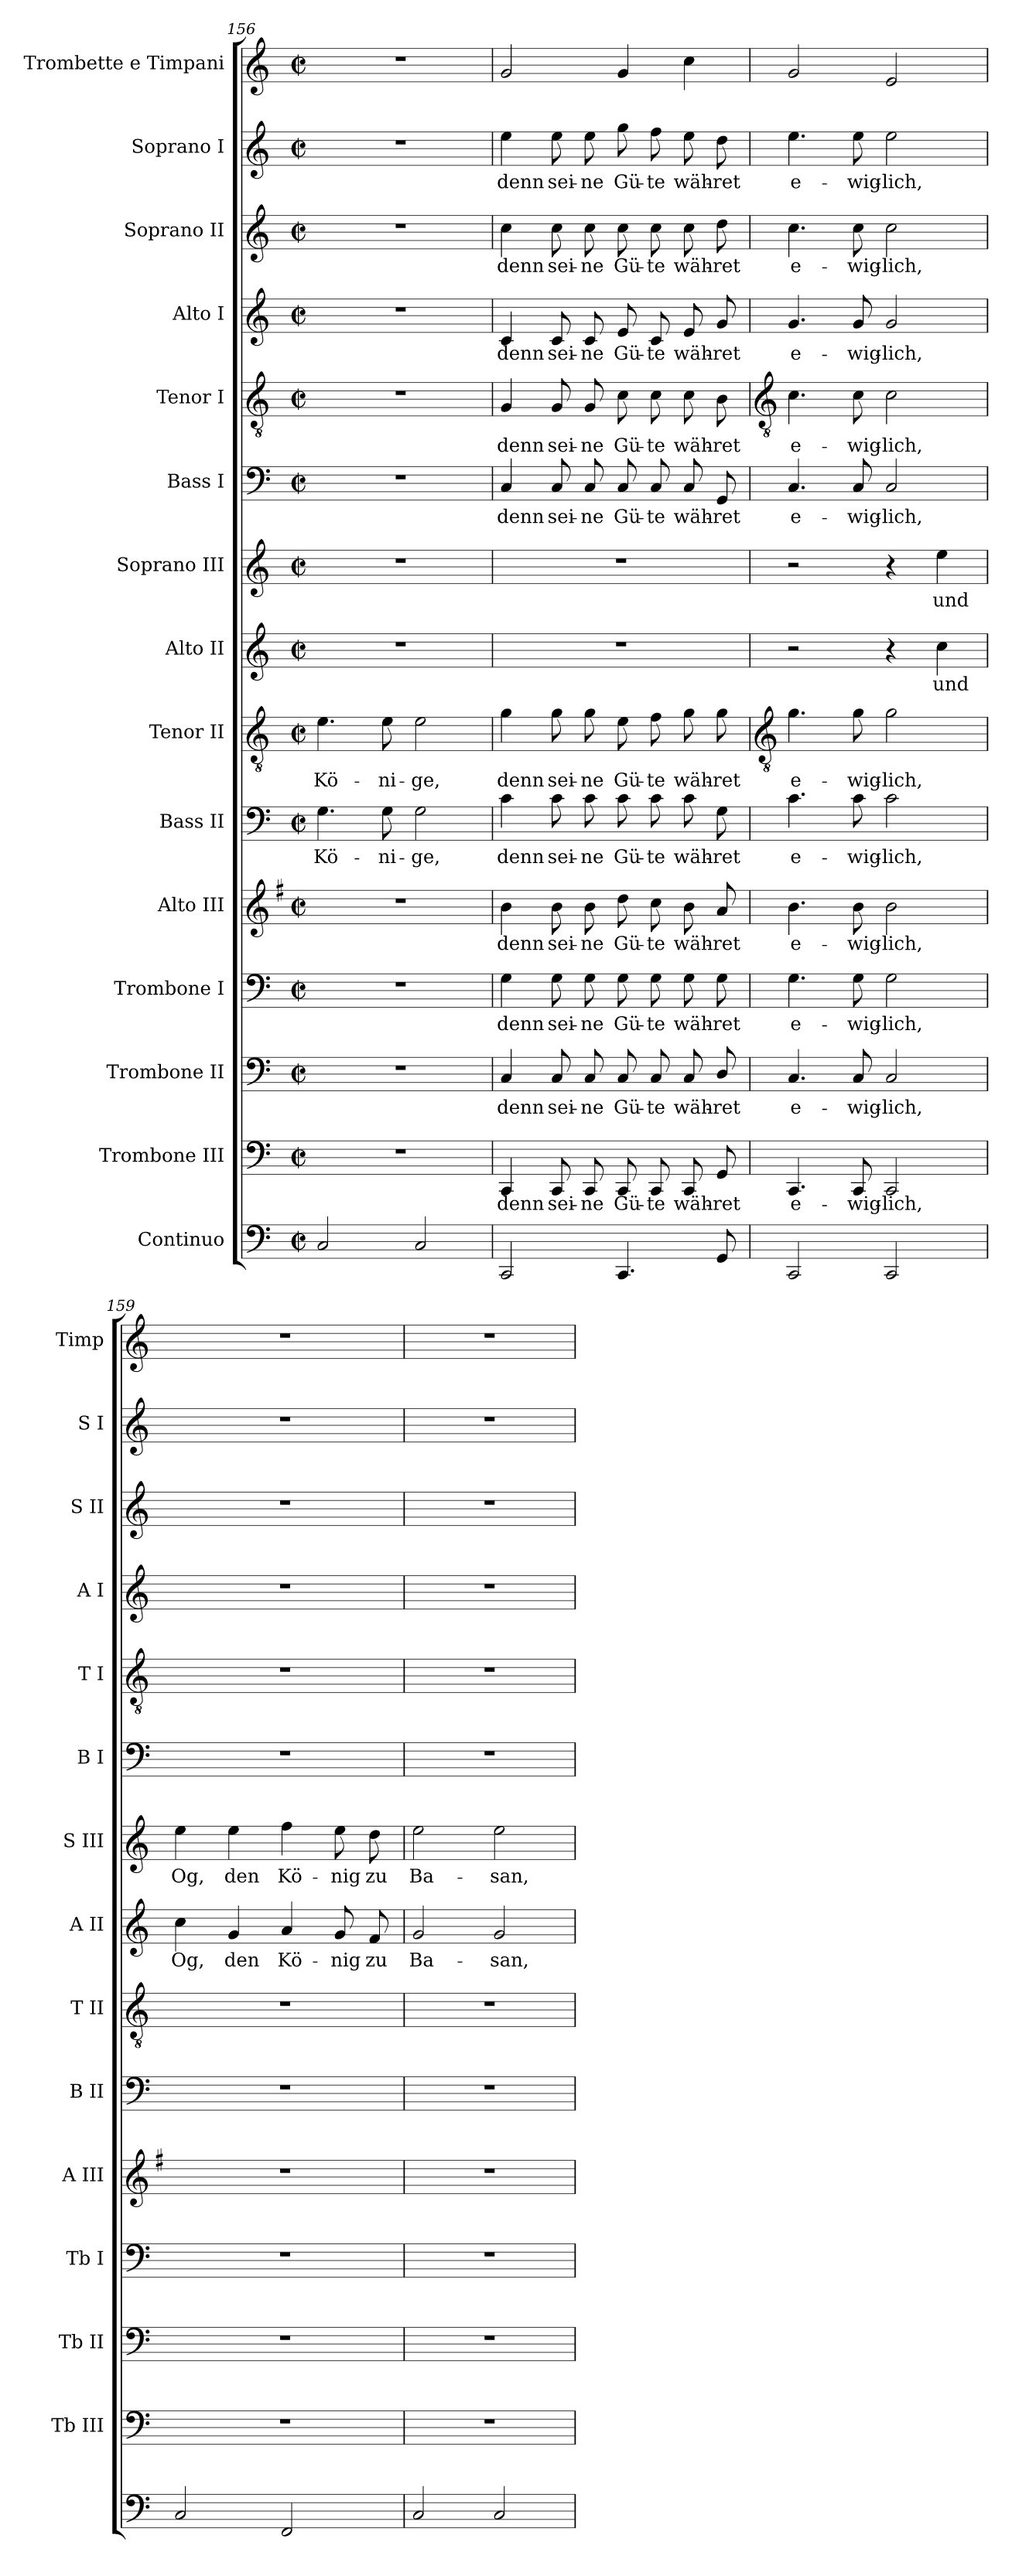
**kern	**kern	**text	**kern	**text	**kern	**text	**kern	**text	**kern	**text	**kern	**text	**kern	**text	**kern	**text	**kern	**text	**kern	**text	**kern	**text	**kern	**text	**kern	**text	**kern
*part15	*part14	*part14	*part13	*part13	*part12	*part12	*part11	*part11	*part10	*part10	*part9	*part9	*part8	*part8	*part7	*part7	*part6	*part6	*part5	*part5	*part4	*part4	*part3	*part3	*part2	*part2	*part1
*staff15	*staff14	*staff14	*staff13	*staff13	*staff12	*staff12	*staff11	*staff11	*staff10	*staff10	*staff9	*staff9	*staff8	*staff8	*staff7	*staff7	*staff6	*staff6	*staff5	*staff5	*staff4	*staff4	*staff3	*staff3	*staff2	*staff2	*staff1
*I"Continuo	*I"Trombone III	*	*I"Trombone II	*	*I"Trombone I	*	*I"Alto III	*	*I"Bass II	*	*I"Tenor II	*	*I"Alto II	*	*I"Soprano III	*	*I"Bass I	*	*I"Tenor I	*	*I"Alto I	*	*I"Soprano II	*	*I"Soprano I	*	*I"Trombette  e Timpani
*	*I'Tb III	*	*I'Tb II	*	*I'Tb I	*	*I'A III	*	*I'B II	*	*I'T II	*	*I'A II	*	*I'S III	*	*I'B I	*	*I'T I	*	*I'A I	*	*I'S II	*	*I'S I	*	*I'Timp
*clefF4	*clefF4	*	*clefF4	*	*clefF4	*	*clefG2	*	*clefF4	*	*clefGv2	*	*clefG2	*	*clefG2	*	*clefF4	*	*clefGv2	*	*clefG2	*	*clefG2	*	*clefG2	*	*clefG2
*	*	*	*	*	*	*	*ITrd4c7	*	*	*	*	*	*	*	*	*	*	*	*	*	*	*	*	*	*	*	*
*k[]	*k[]	*	*k[]	*	*k[]	*	*k[]	*	*k[]	*	*k[]	*	*k[]	*	*k[]	*	*k[]	*	*k[]	*	*k[]	*	*k[]	*	*k[]	*	*k[]
*C:	*C:	*	*C:	*	*C:	*	*C:	*	*C:	*	*C:	*	*C:	*	*C:	*	*C:	*	*C:	*	*C:	*	*C:	*	*C:	*	*C:
*M2/2	*M2/2	*	*M2/2	*	*M2/2	*	*M2/2	*	*M2/2	*	*M2/2	*	*M2/2	*	*M2/2	*	*M2/2	*	*M2/2	*	*M2/2	*	*M2/2	*	*M2/2	*	*M2/2
*met(c|)	*met(c|)	*	*met(c|)	*	*met(c|)	*	*met(c|)	*	*met(c|)	*	*met(c|)	*	*met(c|)	*	*met(c|)	*	*met(c|)	*	*met(c|)	*	*met(c|)	*	*met(c|)	*	*met(c|)	*	*met(c|)
=156	=156	=156	=156	=156	=156	=156	=156	=156	=156	=156	=156	=156	=156	=156	=156	=156	=156	=156	=156	=156	=156	=156	=156	=156	=156	=156	=156
!	!	!	!	!	!	!	!	!	!	!LO:LY:b	!	!LO:LY:b	!	!	!	!	!	!	!	!	!	!	!	!	!	!	!
2C	1r	.	1r	.	1r	.	1r	.	4.G	Kö-	4.e	Kö-	1r	.	1r	.	1r	.	1r	.	1r	.	1r	.	1r	.	1r
!	!	!	!	!	!	!	!	!	!	!LO:LY:b	!	!LO:LY:b	!	!	!	!	!	!	!	!	!	!	!	!	!	!	!
.	.	.	.	.	.	.	.	.	8G	-ni-	8e	-ni-	.	.	.	.	.	.	.	.	.	.	.	.	.	.	.
!	!	!	!	!	!	!	!	!	!	!LO:LY:b	!	!LO:LY:b	!	!	!	!	!	!	!	!	!	!	!	!	!	!	!
2C	.	.	.	.	.	.	.	.	2G	-ge,	2e	-ge,	.	.	.	.	.	.	.	.	.	.	.	.	.	.	.
=157	=157	=157	=157	=157	=157	=157	=157	=157	=157	=157	=157	=157	=157	=157	=157	=157	=157	=157	=157	=157	=157	=157	=157	=157	=157	=157	=157
!	!	!LO:LY:b	!	!LO:LY:b	!	!LO:LY:b	!	!LO:LY:b	!	!LO:LY:b	!	!LO:LY:b	!	!	!	!	!	!LO:LY:b	!	!LO:LY:b	!	!LO:LY:b	!	!LO:LY:b	!	!LO:LY:b	!
2CC	4CC	denn	4C	denn	4G	denn	4e	denn	4c	denn	4g	denn	1r	.	1r	.	4C	denn	4G	denn	4c	denn	4cc	denn	4ee	denn	2g
!	!	!LO:LY:b	!	!LO:LY:b	!	!LO:LY:b	!	!LO:LY:b	!	!LO:LY:b	!	!LO:LY:b	!	!	!	!	!	!LO:LY:b	!	!LO:LY:b	!	!LO:LY:b	!	!LO:LY:b	!	!LO:LY:b	!
.	8CC	sei-	8C	sei-	8G	sei-	8e	sei-	8c	sei-	8g	sei-	.	.	.	.	8C	sei-	8G	sei-	8c	sei-	8cc	sei-	8ee	sei-	.
!	!	!LO:LY:b	!	!LO:LY:b	!	!LO:LY:b	!	!LO:LY:b	!	!LO:LY:b	!	!LO:LY:b	!	!	!	!	!	!LO:LY:b	!	!LO:LY:b	!	!LO:LY:b	!	!LO:LY:b	!	!LO:LY:b	!
.	8CC	-ne	8C	-ne	8G	-ne	8e	-ne	8c	-ne	8g	-ne	.	.	.	.	8C	-ne	8G	-ne	8c	-ne	8cc	-ne	8ee	-ne	.
!	!	!LO:LY:b	!	!LO:LY:b	!	!LO:LY:b	!	!LO:LY:b	!	!LO:LY:b	!	!LO:LY:b	!	!	!	!	!	!LO:LY:b	!	!LO:LY:b	!	!LO:LY:b	!	!LO:LY:b	!	!LO:LY:b	!
4.CC	8CC	Gü-	8C	Gü-	8G	Gü-	8g	Gü-	8c	Gü-	8e	Gü-	.	.	.	.	8C	Gü-	8c	Gü-	8e	Gü-	8cc	Gü-	8gg	Gü-	4g
!	!	!LO:LY:b	!	!LO:LY:b	!	!LO:LY:b	!	!LO:LY:b	!	!LO:LY:b	!	!LO:LY:b	!	!	!	!	!	!LO:LY:b	!	!LO:LY:b	!	!LO:LY:b	!	!LO:LY:b	!	!LO:LY:b	!
.	8CC	-te	8C	-te	8G	-te	8f	-te	8c	-te	8f	-te	.	.	.	.	8C	-te	8c	-te	8c	-te	8cc	-te	8ff	-te	.
!	!	!LO:LY:b	!	!LO:LY:b	!	!LO:LY:b	!	!LO:LY:b	!	!LO:LY:b	!	!LO:LY:b	!	!	!	!	!	!LO:LY:b	!	!LO:LY:b	!	!LO:LY:b	!	!LO:LY:b	!	!LO:LY:b	!
.	8CC	wäh-	8C	wäh-	8G	wäh-	8e	wäh-	8c	wäh-	8g	wäh-	.	.	.	.	8C	wäh-	8c	wäh-	8e	wäh-	8cc	wäh-	8ee	wäh-	4cc
!	!	!LO:LY:b	!	!LO:LY:b	!	!LO:LY:b	!	!LO:LY:b	!	!LO:LY:b	!	!LO:LY:b	!	!	!	!	!	!LO:LY:b	!	!LO:LY:b	!	!LO:LY:b	!	!LO:LY:b	!	!LO:LY:b	!
8GG	8GG	-ret	8D/	-ret	8G	-ret	8d	-ret	8G	-ret	8g	-ret	.	.	.	.	8GG	-ret	8B	-ret	8g	-ret	8dd	-ret	8dd	-ret	.
!!LO:LB:g=z
=158	=158	=158	=158	=158	=158	=158	=158	=158	=158	=158	=158	=158	=158	=158	=158	=158	=158	=158	=158	=158	=158	=158	=158	=158	=158	=158	=158
*	*	*	*	*	*	*	*	*	*	*	*clefGv2	*	*	*	*	*	*	*	*clefGv2	*	*	*	*	*	*	*	*
!	!	!LO:LY:b	!	!LO:LY:b	!	!LO:LY:b	!	!LO:LY:b	!	!LO:LY:b	!	!LO:LY:b	!	!	!	!	!	!LO:LY:b	!	!LO:LY:b	!	!LO:LY:b	!	!LO:LY:b	!	!LO:LY:b	!
2CC	4.CC	e-	4.C	e-	4.G	e-	4.e	e-	4.c	e-	4.g	e-	2r	.	2r	.	4.C	e-	4.c	e-	4.g	e-	4.cc	e-	4.ee	e-	2g
!	!	!LO:LY:b	!	!LO:LY:b	!	!LO:LY:b	!	!LO:LY:b	!	!LO:LY:b	!	!LO:LY:b	!	!	!	!	!	!LO:LY:b	!	!LO:LY:b	!	!LO:LY:b	!	!LO:LY:b	!	!LO:LY:b	!
.	8CC	-wig-	8C	-wig-	8G	-wig-	8e	-wig-	8c	-wig-	8g	-wig-	.	.	.	.	8C	-wig-	8c	-wig-	8g	-wig-	8cc	-wig-	8ee	-wig-	.
!	!	!LO:LY:b	!	!LO:LY:b	!	!LO:LY:b	!	!LO:LY:b	!	!LO:LY:b	!	!LO:LY:b	!	!	!	!	!	!LO:LY:b	!	!LO:LY:b	!	!LO:LY:b	!	!LO:LY:b	!	!LO:LY:b	!
2CC	2CC	-lich,	2C	-lich,	2G	-lich,	2e	-lich,	2c	-lich,	2g	-lich,	4r	.	4r	.	2C	-lich,	2c	-lich,	2g	-lich,	2cc	-lich,	2ee	-lich,	2e
!	!	!	!	!	!	!	!	!	!	!	!	!	!	!LO:LY:b	!	!LO:LY:b	!	!	!	!	!	!	!	!	!	!	!
.	.	.	.	.	.	.	.	.	.	.	.	.	4cc	und	4ee	und	.	.	.	.	.	.	.	.	.	.	.
=159	=159	=159	=159	=159	=159	=159	=159	=159	=159	=159	=159	=159	=159	=159	=159	=159	=159	=159	=159	=159	=159	=159	=159	=159	=159	=159	=159
!	!	!	!	!	!	!	!	!	!	!	!	!	!	!LO:LY:b	!	!LO:LY:b	!	!	!	!	!	!	!	!	!	!	!
2C	1r	.	1r	.	1r	.	1r	.	1r	.	1r	.	4cc	Og,	4ee	Og,	1r	.	1r	.	1r	.	1r	.	1r	.	1r
!	!	!	!	!	!	!	!	!	!	!	!	!	!	!LO:LY:b	!	!LO:LY:b	!	!	!	!	!	!	!	!	!	!	!
.	.	.	.	.	.	.	.	.	.	.	.	.	4g	den	4ee	den	.	.	.	.	.	.	.	.	.	.	.
!	!	!	!	!	!	!	!	!	!	!	!	!	!	!LO:LY:b	!	!LO:LY:b	!	!	!	!	!	!	!	!	!	!	!
2FF	.	.	.	.	.	.	.	.	.	.	.	.	4a	Kö-	4ff	Kö-	.	.	.	.	.	.	.	.	.	.	.
!	!	!	!	!	!	!	!	!	!	!	!	!	!	!LO:LY:b	!	!LO:LY:b	!	!	!	!	!	!	!	!	!	!	!
.	.	.	.	.	.	.	.	.	.	.	.	.	8g	-nig	8ee	-nig	.	.	.	.	.	.	.	.	.	.	.
!	!	!	!	!	!	!	!	!	!	!	!	!	!	!LO:LY:b	!	!LO:LY:b	!	!	!	!	!	!	!	!	!	!	!
.	.	.	.	.	.	.	.	.	.	.	.	.	8f	zu	8dd	zu	.	.	.	.	.	.	.	.	.	.	.
=160	=160	=160	=160	=160	=160	=160	=160	=160	=160	=160	=160	=160	=160	=160	=160	=160	=160	=160	=160	=160	=160	=160	=160	=160	=160	=160	=160
!	!	!	!	!	!	!	!	!	!	!	!	!	!	!LO:LY:b	!	!LO:LY:b	!	!	!	!	!	!	!	!	!	!	!
2C	1r	.	1r	.	1r	.	1r	.	1r	.	1r	.	2g	Ba-	2ee	Ba-	1r	.	1r	.	1r	.	1r	.	1r	.	1r
!	!	!	!	!	!	!	!	!	!	!	!	!	!	!LO:LY:b	!	!LO:LY:b	!	!	!	!	!	!	!	!	!	!	!
2C	.	.	.	.	.	.	.	.	.	.	.	.	2g	-san,	2ee	-san,	.	.	.	.	.	.	.	.	.	.	.
=	=	=	=	=	=	=	=	=	=	=	=	=	=	=	=	=	=	=	=	=	=	=	=	=	=	=	=
*-	*-	*-	*-	*-	*-	*-	*-	*-	*-	*-	*-	*-	*-	*-	*-	*-	*-	*-	*-	*-	*-	*-	*-	*-	*-	*-	*-
